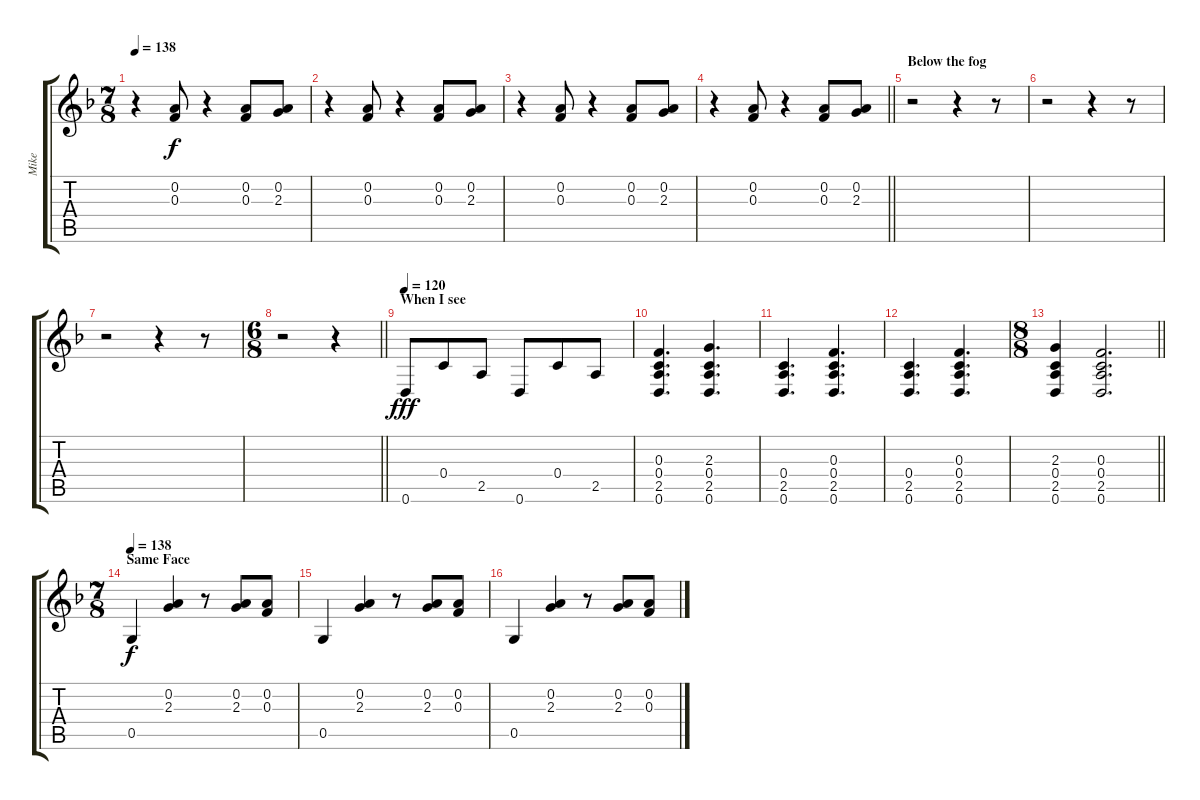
\track ("Mike" "Mike") {instrument distortionguitar}
\staff {score tabs}
\tuning (D4 A3 F3 C3 G2 D2) {hide}
\ts (7 8)
\tempo 138
\clef g2
\ks f
r.4{dy f} (0.2 0.3).8 r.4 (0.2 0.3).8 (0.2 2.3).8 |
r.4 (0.2 0.3).8 r.4 (0.2 0.3).8 (0.2 2.3).8 |
r.4 (0.2 0.3).8 r.4 (0.2 0.3).8 (0.2 2.3).8 |
\barLineRight lightlight
r.4 (0.2 0.3).8 r.4 (0.2 0.3).8 (0.2 2.3).8 |
\section ("" "Below the fog")
r.2 r.4 r.8 |
r.2 r.4 r.8 |
r.2 r.4 r.8 |
\ts (6 8)
\barLineRight lightlight
r.2 r.4 |
\section ("" "When I see")
\tempo 120
0.6.8{dy fff volume 8 instrument electricguitarclean} 0.4.8 2.5.8 0.6.8 0.4.8 2.5.8 |
(0.3 0.4 2.5 0.6).4{d} (2.3 0.4 2.5 0.6).4{d} |
(0.4 2.5 0.6).4{d} (0.3 0.4 2.5 0.6).4{d} |
(0.4 2.5 0.6).4{d} (0.3 0.4 2.5 0.6).4{d} |
\ts (8 8)
\barLineRight lightlight
(2.3 0.4 2.5 0.6).4 (0.3 0.4 2.5 0.6).2{d} |
\ts (7 8)
\section ("" "Same Face")
\tempo 138
0.5.4{dy f instrument distortionguitar} (0.2 2.3).4 r.8 (0.2 2.3).8 (0.2 0.3).8 |
0.5.4 (0.2 2.3).4 r.8 (0.2 2.3).8 (0.2 0.3).8 |
0.5.4 (0.2 2.3).4 r.8 (0.2 2.3).8 (0.2 0.3).8
